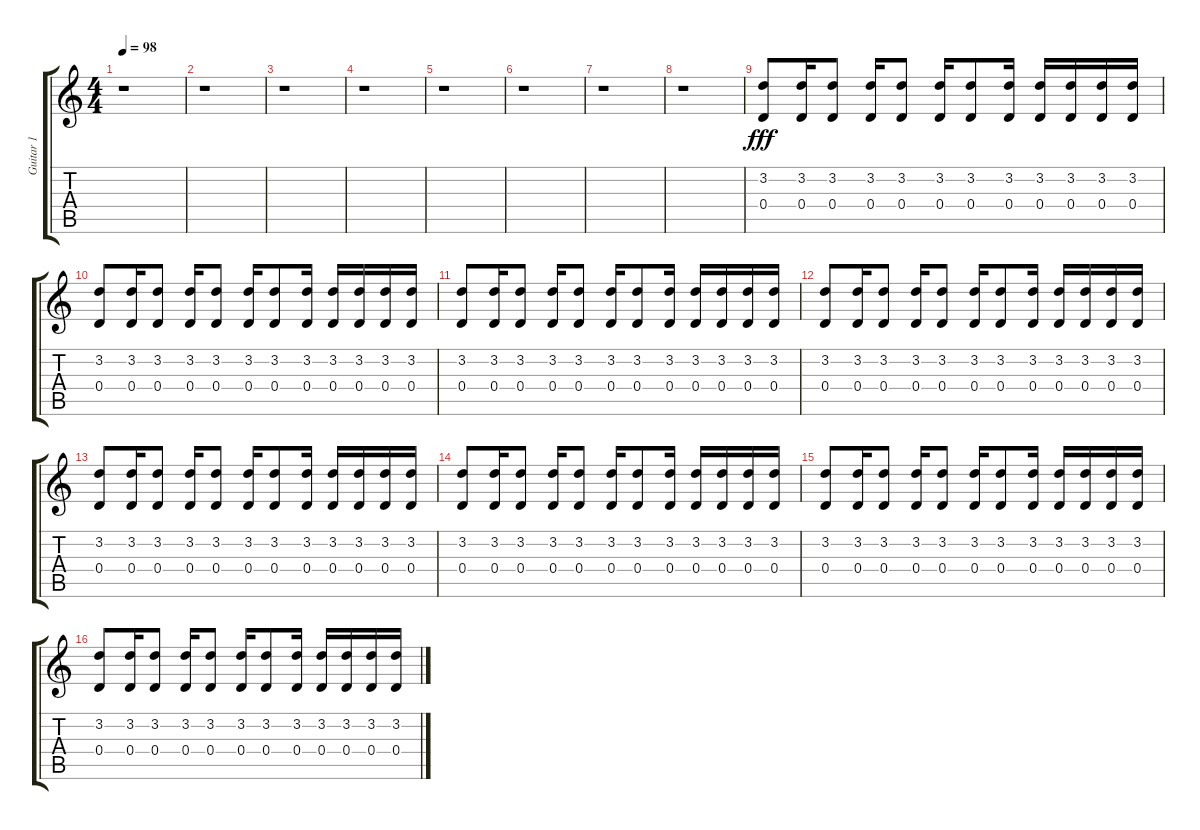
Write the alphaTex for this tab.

\track ("Guitar 1" "Guitar 1") {instrument distortionguitar}
\staff {score tabs}
\tuning (E4 B3 G3 D3 A2 D2) {hide}
\ts (4 4)
\tempo 98
\clef g2
\ks c
r.1{dy f} |
r.1 |
r.1 |
r.1 |
r.1 |
r.1 |
r.1 |
r.1 |
(3.2 0.4).8{dy fff} (3.2 0.4).16 (3.2 0.4).8 (3.2 0.4).16 (3.2 0.4).8 (3.2 0.4).16 (3.2 0.4).8 (3.2 0.4).16 (3.2 0.4).16 (3.2 0.4).16 (3.2 0.4).16 (3.2 0.4).16 |
(3.2 0.4).8 (3.2 0.4).16 (3.2 0.4).8 (3.2 0.4).16 (3.2 0.4).8 (3.2 0.4).16 (3.2 0.4).8 (3.2 0.4).16 (3.2 0.4).16 (3.2 0.4).16 (3.2 0.4).16 (3.2 0.4).16 |
(3.2 0.4).8 (3.2 0.4).16 (3.2 0.4).8 (3.2 0.4).16 (3.2 0.4).8 (3.2 0.4).16 (3.2 0.4).8 (3.2 0.4).16 (3.2 0.4).16 (3.2 0.4).16 (3.2 0.4).16 (3.2 0.4).16 |
(3.2 0.4).8 (3.2 0.4).16 (3.2 0.4).8 (3.2 0.4).16 (3.2 0.4).8 (3.2 0.4).16 (3.2 0.4).8 (3.2 0.4).16 (3.2 0.4).16 (3.2 0.4).16 (3.2 0.4).16 (3.2 0.4).16 |
(3.2 0.4).8 (3.2 0.4).16 (3.2 0.4).8 (3.2 0.4).16 (3.2 0.4).8 (3.2 0.4).16 (3.2 0.4).8 (3.2 0.4).16 (3.2 0.4).16 (3.2 0.4).16 (3.2 0.4).16 (3.2 0.4).16 |
(3.2 0.4).8 (3.2 0.4).16 (3.2 0.4).8 (3.2 0.4).16 (3.2 0.4).8 (3.2 0.4).16 (3.2 0.4).8 (3.2 0.4).16 (3.2 0.4).16 (3.2 0.4).16 (3.2 0.4).16 (3.2 0.4).16 |
(3.2 0.4).8 (3.2 0.4).16 (3.2 0.4).8 (3.2 0.4).16 (3.2 0.4).8 (3.2 0.4).16 (3.2 0.4).8 (3.2 0.4).16 (3.2 0.4).16 (3.2 0.4).16 (3.2 0.4).16 (3.2 0.4).16 |
(3.2 0.4).8 (3.2 0.4).16 (3.2 0.4).8 (3.2 0.4).16 (3.2 0.4).8 (3.2 0.4).16 (3.2 0.4).8 (3.2 0.4).16 (3.2 0.4).16 (3.2 0.4).16 (3.2 0.4).16 (3.2 0.4).16
